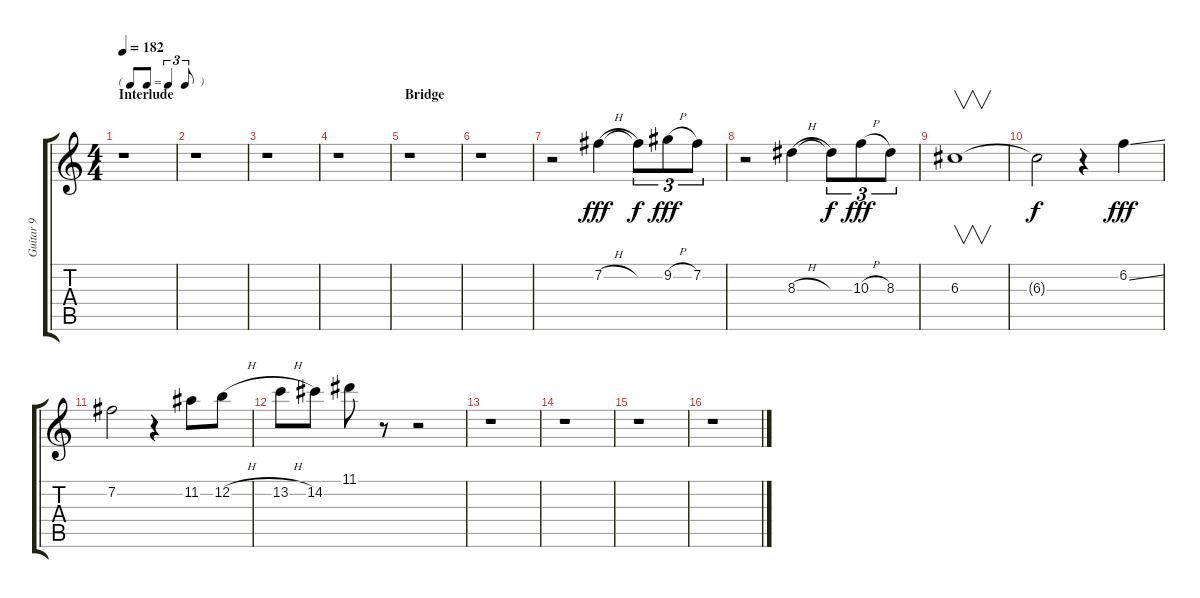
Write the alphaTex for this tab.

\track ("Guitar 9" "Guitar 9") {instrument distortionguitar}
\staff {score tabs}
\tuning (E4 B3 G3 D3 A2 E2) {hide}
\ts (4 4)
\tf triplet8th
\section ("" "Interlude")
\tempo 182
\clef g2
\ks c
r.1{dy fff} |
r.1 |
r.1 |
r.1 |
\section ("" "Bridge")
r.1 |
r.1 |
r.2 7.2{h}.4 7.2{t}.8{tu (3 2) dy f} 9.2{h}.8{tu (3 2) dy fff} 7.2.8{tu (3 2)} |
r.2 8.3{h}.4 8.3{t}.8{tu (3 2) dy f} 10.3{h}.8{tu (3 2) dy fff} 8.3.8{tu (3 2)} |
6.3.1{v} |
6.3{t}.2{dy f} r.4 6.2{ss}.4{dy fff} |
7.2.2 r.4 11.2.8 12.2{h}.8 |
13.2{h}.8 14.2.8 11.1.8 r.8 r.2 |
r.1 |
r.1 |
r.1 |
r.1
